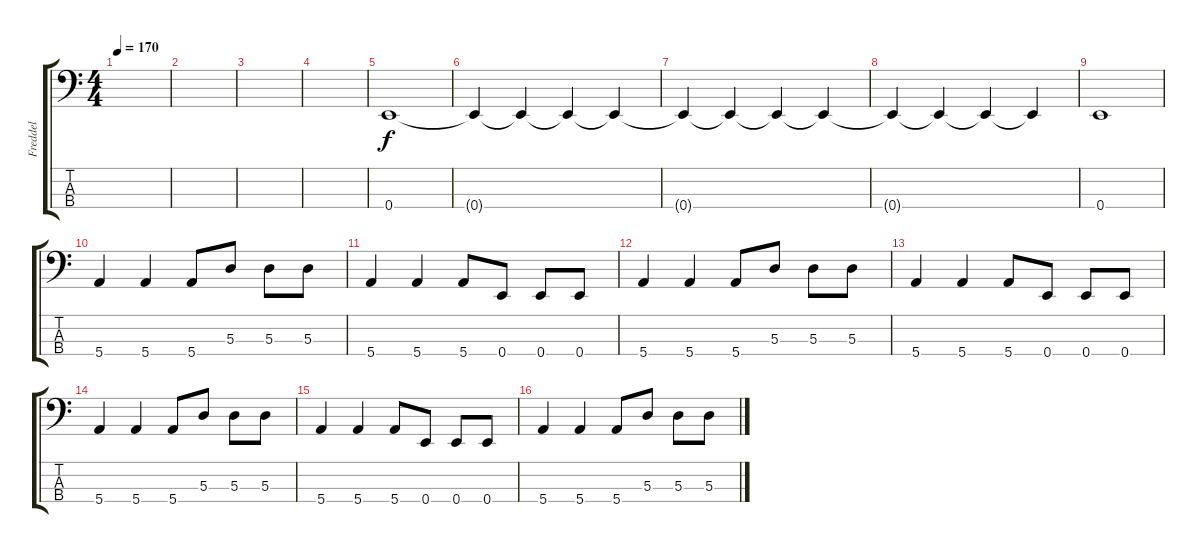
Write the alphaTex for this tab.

\track ("Freddel" "Freddel") {instrument electricbassfinger}
\staff {score tabs}
\tuning (G2 D2 A1 E1) {hide}
\ts (4 4)
\tempo 170
\clef f4
\ks c
|
|
|
|
0.4.1 |
0.4{t}.4 0.4{t}.4 0.4{t}.4 0.4{t}.4 |
0.4{t}.4 0.4{t}.4 0.4{t}.4 0.4{t}.4 |
0.4{t}.4 0.4{t}.4 0.4{t}.4 0.4{t}.4 |
0.4.1 |
5.4.4 5.4.4 5.4.8 5.3.8 5.3.8 5.3.8 |
5.4.4 5.4.4 5.4.8 0.4.8 0.4.8 0.4.8 |
5.4.4 5.4.4 5.4.8 5.3.8 5.3.8 5.3.8 |
5.4.4 5.4.4 5.4.8 0.4.8 0.4.8 0.4.8 |
5.4.4 5.4.4 5.4.8 5.3.8 5.3.8 5.3.8 |
5.4.4 5.4.4 5.4.8 0.4.8 0.4.8 0.4.8 |
5.4.4 5.4.4 5.4.8 5.3.8 5.3.8 5.3.8
